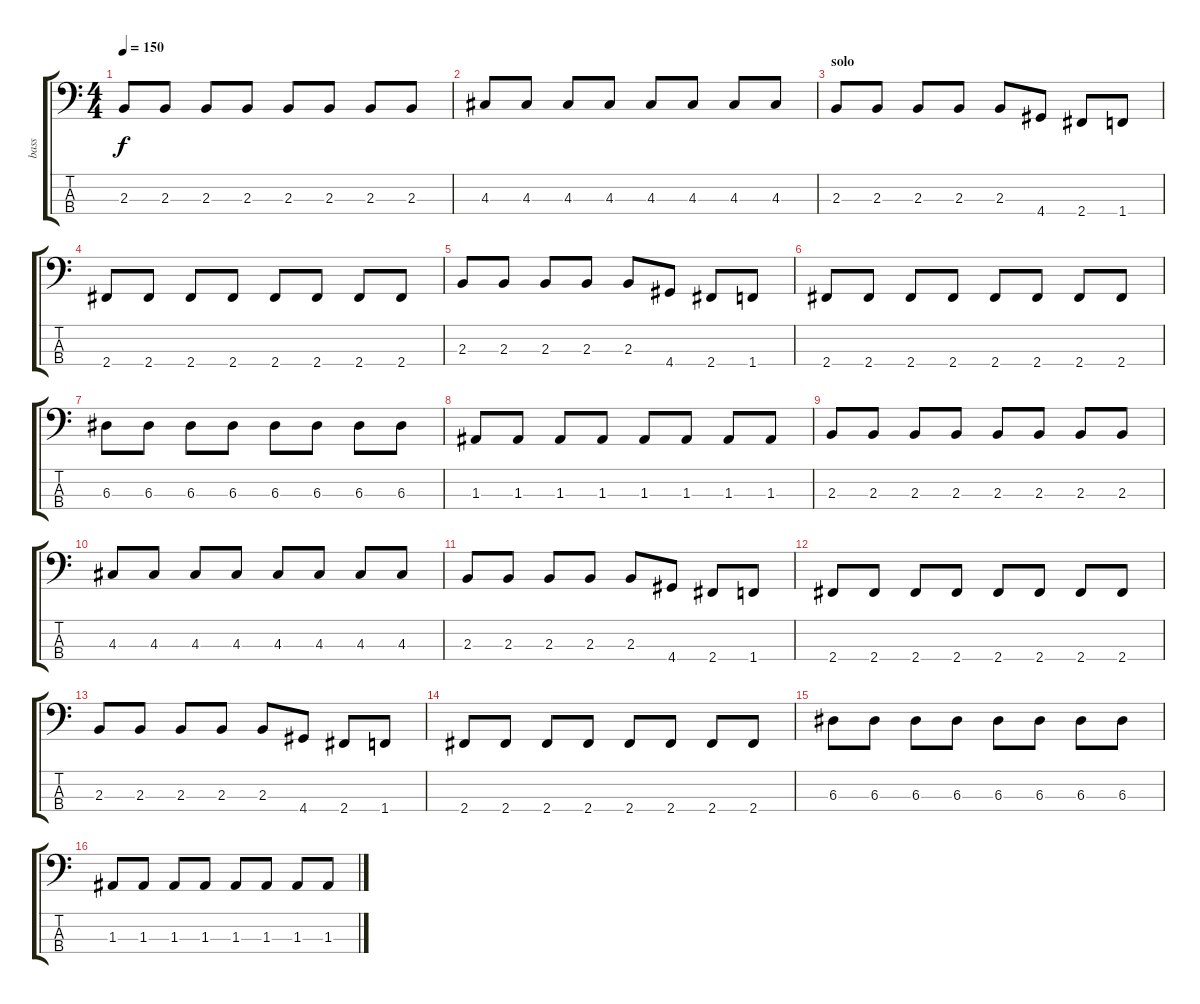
\track ("bass" "bass") {instrument electricbasspick}
\staff {score tabs}
\tuning (G2 D2 A1 E1) {hide}
\ts (4 4)
\tempo 150
\clef f4
\ks c
2.3.8{dy f} 2.3.8 2.3.8 2.3.8 2.3.8 2.3.8 2.3.8 2.3.8 |
4.3.8 4.3.8 4.3.8 4.3.8 4.3.8 4.3.8 4.3.8 4.3.8 |
\section ("" "solo")
2.3.8 2.3.8 2.3.8 2.3.8 2.3.8 4.4.8 2.4.8 1.4.8 |
2.4.8 2.4.8 2.4.8 2.4.8 2.4.8 2.4.8 2.4.8 2.4.8 |
2.3.8 2.3.8 2.3.8 2.3.8 2.3.8 4.4.8 2.4.8 1.4.8 |
2.4.8 2.4.8 2.4.8 2.4.8 2.4.8 2.4.8 2.4.8 2.4.8 |
6.3.8 6.3.8 6.3.8 6.3.8 6.3.8 6.3.8 6.3.8 6.3.8 |
1.3.8 1.3.8 1.3.8 1.3.8 1.3.8 1.3.8 1.3.8 1.3.8 |
2.3.8 2.3.8 2.3.8 2.3.8 2.3.8 2.3.8 2.3.8 2.3.8 |
4.3.8 4.3.8 4.3.8 4.3.8 4.3.8 4.3.8 4.3.8 4.3.8 |
2.3.8 2.3.8 2.3.8 2.3.8 2.3.8 4.4.8 2.4.8 1.4.8 |
2.4.8 2.4.8 2.4.8 2.4.8 2.4.8 2.4.8 2.4.8 2.4.8 |
2.3.8 2.3.8 2.3.8 2.3.8 2.3.8 4.4.8 2.4.8 1.4.8 |
2.4.8 2.4.8 2.4.8 2.4.8 2.4.8 2.4.8 2.4.8 2.4.8 |
6.3.8 6.3.8 6.3.8 6.3.8 6.3.8 6.3.8 6.3.8 6.3.8 |
1.3.8 1.3.8 1.3.8 1.3.8 1.3.8 1.3.8 1.3.8 1.3.8
